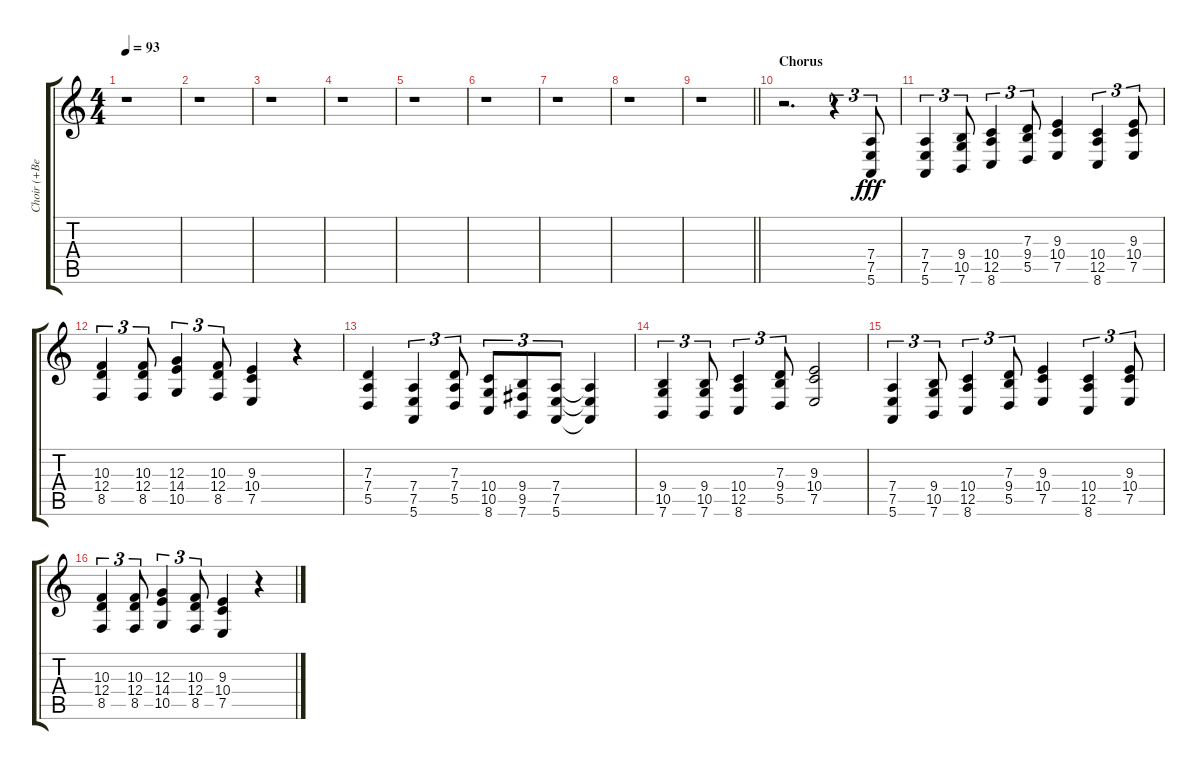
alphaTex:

\track ("Choir (+Bell (+Timpani))" "Choir (+Be") {instrument pad4choir}
\staff {score tabs}
\tuning (E4 B3 G3 D3 A2 E2) {hide}
\ts (4 4)
\tempo 93
\clef g2
\ks aminor
r.1{dy fff instrument pad4choir} |
r.1 |
r.1 |
r.1 |
r.1 |
r.1 |
r.1 |
r.1 |
\barLineRight lightlight
r.1 |
\section ("" "Chorus")
r.2{d} r.4{tu (3 2)} (7.4 7.5 5.6).8{tu (3 2)} |
(7.4 7.5 5.6).4{tu (3 2)} (9.4 10.5 7.6).8{tu (3 2)} (10.4 12.5 8.6).4{tu (3 2)} (7.3 9.4 5.5).8{tu (3 2)} (9.3 10.4 7.5).4 (10.4 12.5 8.6).4{tu (3 2)} (9.3 10.4 7.5).8{tu (3 2)} |
(10.3 12.4 8.5).4{tu (3 2)} (10.3 12.4 8.5).8{tu (3 2)} (12.3 14.4 10.5).4{tu (3 2)} (10.3 12.4 8.5).8{tu (3 2)} (9.3 10.4 7.5).4 r.4 |
(7.3 7.4 5.5).4 (7.4 7.5 5.6).4{tu (3 2)} (7.3 7.4 5.5).8{tu (3 2)} (10.4 10.5 8.6).8{tu (3 2)} (9.4 9.5 7.6).8{tu (3 2)} (7.4 7.5 5.6).8{tu (3 2)} (7.4{t} 7.5{t} 5.6{t}).4 |
(9.4 10.5 7.6).4{tu (3 2)} (9.4 10.5 7.6).8{tu (3 2)} (10.4 12.5 8.6).4{tu (3 2)} (7.3 9.4 5.5).8{tu (3 2)} (9.3 10.4 7.5).2 |
(7.4 7.5 5.6).4{tu (3 2)} (9.4 10.5 7.6).8{tu (3 2)} (10.4 12.5 8.6).4{tu (3 2)} (7.3 9.4 5.5).8{tu (3 2)} (9.3 10.4 7.5).4 (10.4 12.5 8.6).4{tu (3 2)} (9.3 10.4 7.5).8{tu (3 2)} |
(10.3 12.4 8.5).4{tu (3 2)} (10.3 12.4 8.5).8{tu (3 2)} (12.3 14.4 10.5).4{tu (3 2)} (10.3 12.4 8.5).8{tu (3 2)} (9.3 10.4 7.5).4 r.4
